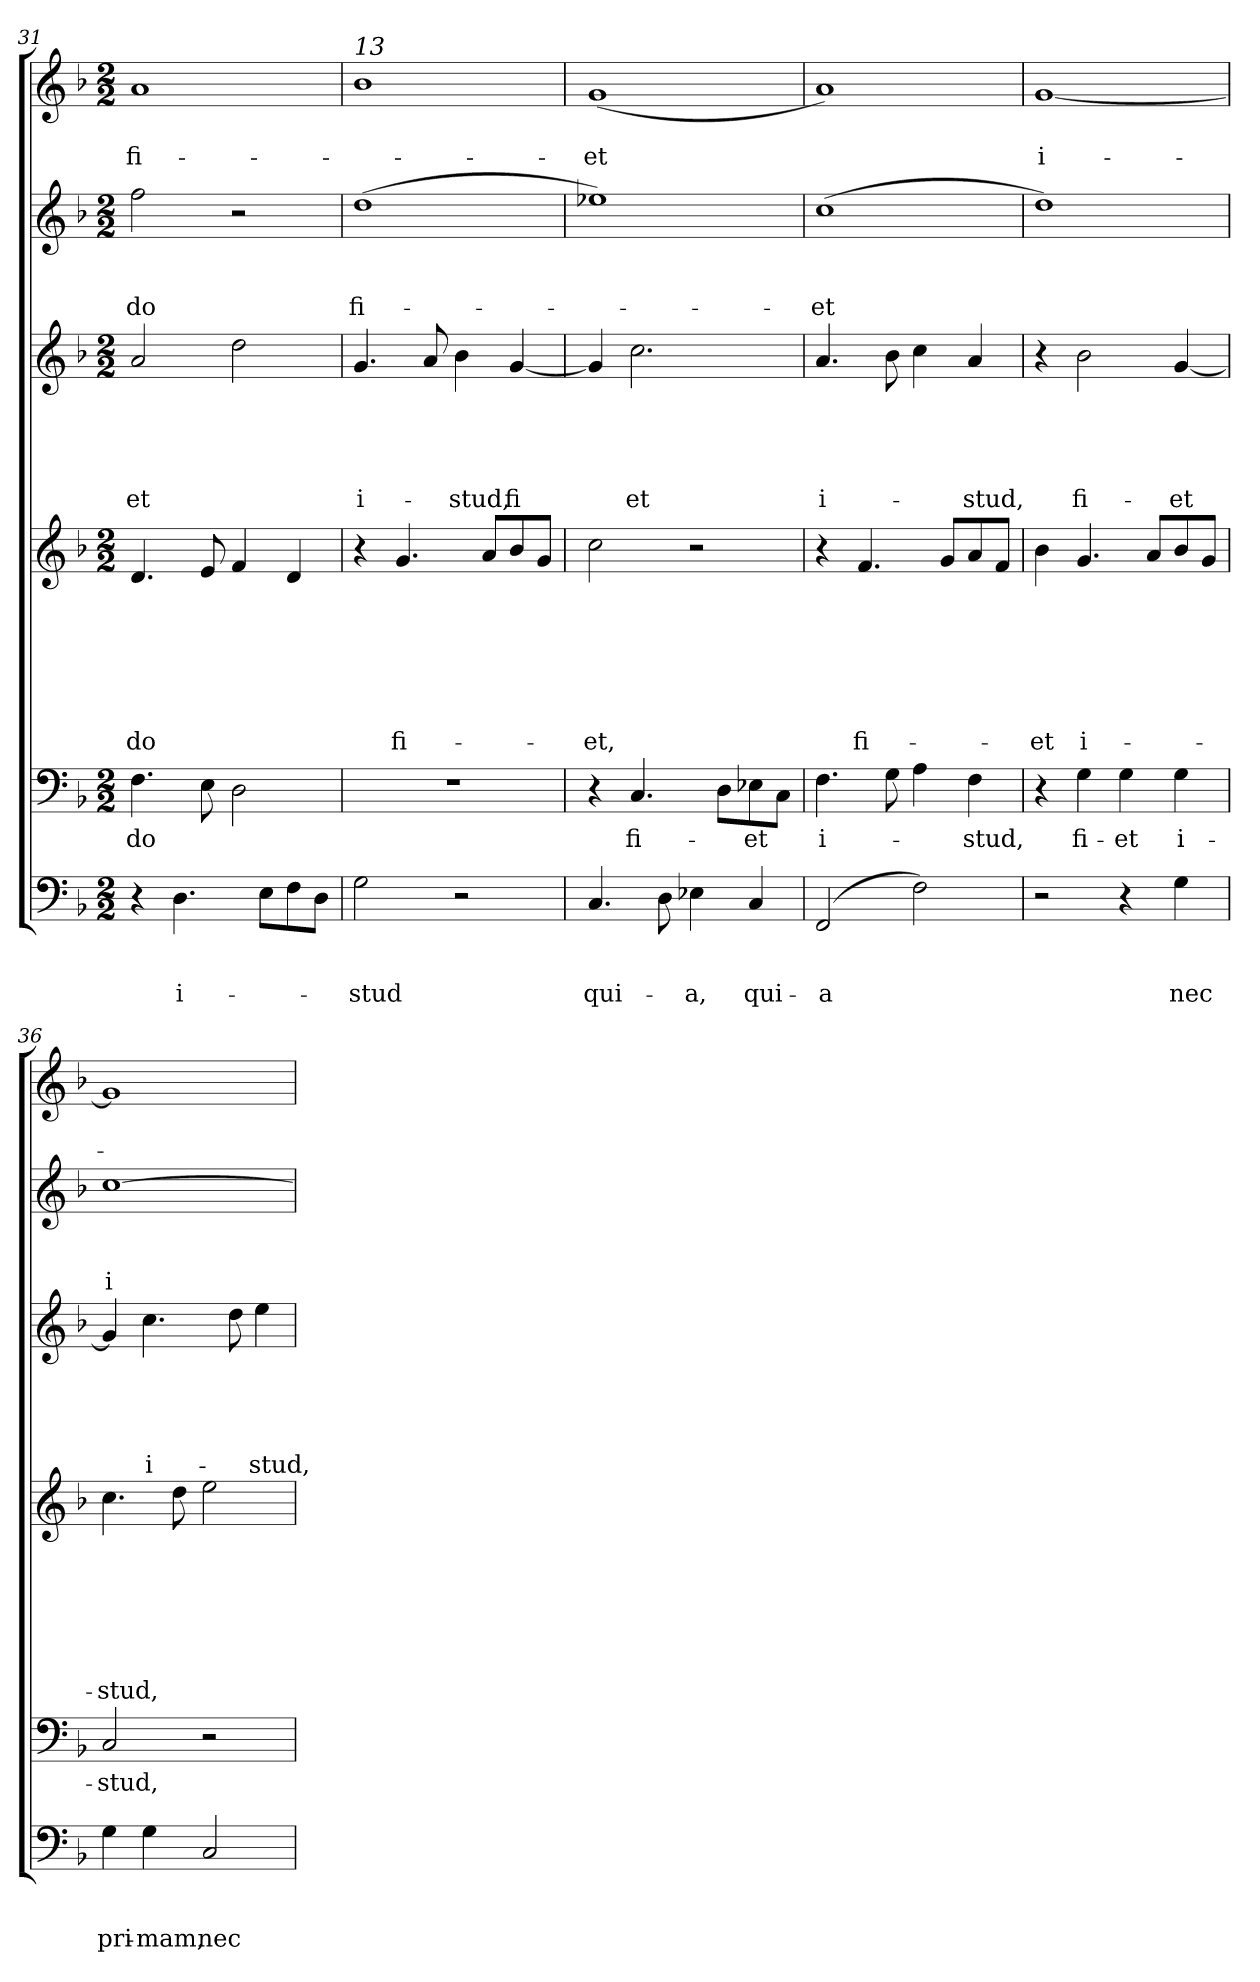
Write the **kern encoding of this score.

**kern	**text	**text	**text	**kern	**text	**kern	**text	**text	**text	**text	**text	**text	**text	**kern	**text	**text	**text	**text	**text	**kern	**text	**text	**text	**kern	**text	**text
*part6	*part6	*part6	*part6	*part5	*part5	*part4	*part4	*part4	*part4	*part4	*part4	*part4	*part4	*part3	*part3	*part3	*part3	*part3	*part3	*part2	*part2	*part2	*part2	*part1	*part1	*part1
*staff6	*staff6	*staff6	*staff6	*staff5	*staff5	*staff4	*staff4	*staff4	*staff4	*staff4	*staff4	*staff4	*staff4	*staff3	*staff3	*staff3	*staff3	*staff3	*staff3	*staff2	*staff2	*staff2	*staff2	*staff1	*staff1	*staff1
*clefF4	*	*	*	*clefF4	*	*clefG2	*	*	*	*	*	*	*	*clefG2	*	*	*	*	*	*clefG2	*	*	*	*clefG2	*	*
*	*	*	*	*	*	*ITrd7c12	*	*	*	*	*	*	*	*ITrd7c12	*	*	*	*	*	*ITrd7c12	*	*	*	*	*	*
*k[b-]	*	*	*	*k[b-]	*	*k[b-]	*	*	*	*	*	*	*	*k[b-]	*	*	*	*	*	*k[b-]	*	*	*	*k[b-]	*	*
*F:	*	*	*	*F:	*	*F:	*	*	*	*	*	*	*	*F:	*	*	*	*	*	*F:	*	*	*	*F:	*	*
*M2/2	*	*	*	*M2/2	*	*M2/2	*	*	*	*	*	*	*	*M2/2	*	*	*	*	*	*M2/2	*	*	*	*M2/2	*	*
=31	=31	=31	=31	=31	=31	=31	=31	=31	=31	=31	=31	=31	=31	=31	=31	=31	=31	=31	=31	=31	=31	=31	=31	=31	=31	=31
!	!	!	!	!	!LO:LY:b	!	!	!	!	!	!	!	!LO:LY:b	!	!	!	!	!	!LO:LY:b	!	!	!	!LO:LY:b	!	!	!LO:LY:b
4r	.	.	.	4.F\	-do	4.D/	.	.	.	.	.	.	-do	2A/	.	.	.	.	-et	2f\	.	.	do	1a	.	fi-
!	!	!	!LO:LY:b	!	!	!	!	!	!	!	!	!	!	!	!	!	!	!	!	!	!	!	!	!	!	!
4.D\	.	.	i-	.	.	.	.	.	.	.	.	.	.	.	.	.	.	.	.	.	.	.	.	.	.	.
.	.	.	.	8E\	.	8E/	.	.	.	.	.	.	.	.	.	.	.	.	.	.	.	.	.	.	.	.
.	.	.	.	2D\	.	4F/	.	.	.	.	.	.	.	2d\	.	.	.	.	.	2r	.	.	.	.	.	.
8E\L	.	.	.	.	.	.	.	.	.	.	.	.	.	.	.	.	.	.	.	.	.	.	.	.	.	.
8F\	.	.	.	.	.	4D/	.	.	.	.	.	.	.	.	.	.	.	.	.	.	.	.	.	.	.	.
8D\J	.	.	.	.	.	.	.	.	.	.	.	.	.	.	.	.	.	.	.	.	.	.	.	.	.	.
!!LO:PB:g=z
=32	=32	=32	=32	=32	=32	=32	=32	=32	=32	=32	=32	=32	=32	=32	=32	=32	=32	=32	=32	=32	=32	=32	=32	=32	=32	=32
!	!	!	!	!	!	!	!	!	!	!	!	!	!	!	!	!	!	!	!	!	!	!	!	!LO:TX:a:i:t=13	!	!
!	!	!	!LO:LY:b	!	!	!	!	!	!	!	!	!	!	!	!	!	!	!	!LO:LY:b	!	!	!	!LO:LY:b	!	!	!
2G\	.	.	-stud	1rF	.	4r	.	.	.	.	.	.	.	4.G/	.	.	.	.	i-	(>1d	.	.	fi-	1b-	.	.
!	!	!	!	!	!	!	!	!	!	!	!	!	!LO:LY:b	!	!	!	!	!	!	!	!	!	!	!	!	!
.	.	.	.	.	.	4.G/	.	.	.	.	.	.	fi-	.	.	.	.	.	.	.	.	.	.	.	.	.
.	.	.	.	.	.	.	.	.	.	.	.	.	.	8A/	.	.	.	.	.	.	.	.	.	.	.	.
!	!	!	!	!	!	!	!	!	!	!	!	!	!	!	!	!	!	!	!LO:LY:b	!	!	!	!	!	!	!
2r	.	.	.	.	.	.	.	.	.	.	.	.	.	4B-\	.	.	.	.	-stud,	.	.	.	.	.	.	.
.	.	.	.	.	.	8A/L	.	.	.	.	.	.	.	.	.	.	.	.	.	.	.	.	.	.	.	.
!	!	!	!	!	!	!	!	!	!	!	!	!	!	!	!	!	!	!	!LO:LY:b	!	!	!	!	!	!	!
.	.	.	.	.	.	8B-/	.	.	.	.	.	.	.	[<4G/	.	.	.	.	fi	.	.	.	.	.	.	.
.	.	.	.	.	.	8G/J	.	.	.	.	.	.	.	.	.	.	.	.	.	.	.	.	.	.	.	.
=33	=33	=33	=33	=33	=33	=33	=33	=33	=33	=33	=33	=33	=33	=33	=33	=33	=33	=33	=33	=33	=33	=33	=33	=33	=33	=33
!	!	!	!LO:LY:b	!	!	!	!	!	!	!	!	!	!LO:LY:b	!	!	!	!	!	!	!	!	!	!	!	!	!LO:LY:b
4.C/	.	.	qui-	4r	.	2c\	.	.	.	.	.	.	-et,	4G/]	.	.	.	.	.	1e-i)	.	.	.	(<1g	.	-et
!	!	!	!	!	!LO:LY:b	!	!	!	!	!	!	!	!	!	!	!	!	!	!LO:LY:b	!	!	!	!	!	!	!
.	.	.	.	4.C/	fi-	.	.	.	.	.	.	.	.	2.c\	.	.	.	.	et	.	.	.	.	.	.	.
8D\	.	.	.	.	.	.	.	.	.	.	.	.	.	.	.	.	.	.	.	.	.	.	.	.	.	.
!	!	!	!LO:LY:b	!	!	!	!	!	!	!	!	!	!	!	!	!	!	!	!	!	!	!	!	!	!	!
4E-i\	.	.	-a,	.	.	2r	.	.	.	.	.	.	.	.	.	.	.	.	.	.	.	.	.	.	.	.
.	.	.	.	8D\L	.	.	.	.	.	.	.	.	.	.	.	.	.	.	.	.	.	.	.	.	.	.
!	!	!	!LO:LY:b	!	!LO:LY:b	!	!	!	!	!	!	!	!	!	!	!	!	!	!	!	!	!	!	!	!	!
4C/	.	.	qui-	8E-i\	-et	.	.	.	.	.	.	.	.	.	.	.	.	.	.	.	.	.	.	.	.	.
.	.	.	.	8C\J	.	.	.	.	.	.	.	.	.	.	.	.	.	.	.	.	.	.	.	.	.	.
=34	=34	=34	=34	=34	=34	=34	=34	=34	=34	=34	=34	=34	=34	=34	=34	=34	=34	=34	=34	=34	=34	=34	=34	=34	=34	=34
!	!	!	!LO:LY:b	!	!LO:LY:b	!	!	!	!	!	!	!	!	!	!	!	!	!	!LO:LY:b	!	!	!	!LO:LY:b	!	!	!
(<2FF/	.	.	-a	4.F\	i-	4r	.	.	.	.	.	.	.	4.A/	.	.	.	.	i-	(>1c	.	.	-et	1a)	.	.
!	!	!	!	!	!	!	!	!	!	!	!	!	!LO:LY:b	!	!	!	!	!	!	!	!	!	!	!	!	!
.	.	.	.	.	.	4.F/	.	.	.	.	.	.	fi-	.	.	.	.	.	.	.	.	.	.	.	.	.
.	.	.	.	8G\	.	.	.	.	.	.	.	.	.	8B-\	.	.	.	.	.	.	.	.	.	.	.	.
2F\)	.	.	.	4A\	.	.	.	.	.	.	.	.	.	4c\	.	.	.	.	.	.	.	.	.	.	.	.
.	.	.	.	.	.	8G/L	.	.	.	.	.	.	.	.	.	.	.	.	.	.	.	.	.	.	.	.
!	!	!	!	!	!LO:LY:b	!	!	!	!	!	!	!	!	!	!	!	!	!	!LO:LY:b	!	!	!	!	!	!	!
.	.	.	.	4F\	-stud,	8A/	.	.	.	.	.	.	.	4A/	.	.	.	.	-stud,	.	.	.	.	.	.	.
.	.	.	.	.	.	8F/J	.	.	.	.	.	.	.	.	.	.	.	.	.	.	.	.	.	.	.	.
=35	=35	=35	=35	=35	=35	=35	=35	=35	=35	=35	=35	=35	=35	=35	=35	=35	=35	=35	=35	=35	=35	=35	=35	=35	=35	=35
!	!	!	!	!	!	!	!	!	!	!	!	!	!LO:LY:b	!	!	!	!	!	!	!	!	!	!	!	!	!LO:LY:b
2r	.	.	.	4r	.	4B-\	.	.	.	.	.	.	-et	4r	.	.	.	.	.	1d)	.	.	.	[<1g	.	i-
!	!	!	!	!	!LO:LY:b	!	!	!	!	!	!	!	!LO:LY:b	!	!	!	!	!	!LO:LY:b	!	!	!	!	!	!	!
.	.	.	.	4G\	fi-	4.G/	.	.	.	.	.	.	i-	2B-\	.	.	.	.	fi-	.	.	.	.	.	.	.
!	!	!	!	!	!LO:LY:b	!	!	!	!	!	!	!	!	!	!	!	!	!	!	!	!	!	!	!	!	!
4r	.	.	.	4G\	-et	.	.	.	.	.	.	.	.	.	.	.	.	.	.	.	.	.	.	.	.	.
.	.	.	.	.	.	8A/L	.	.	.	.	.	.	.	.	.	.	.	.	.	.	.	.	.	.	.	.
!	!	!	!LO:LY:b	!	!LO:LY:b	!	!	!	!	!	!	!	!	!	!	!	!	!	!LO:LY:b	!	!	!	!	!	!	!
4G\	.	.	nec	4G\	i-	8B-/	.	.	.	.	.	.	.	[<4G/	.	.	.	.	-et	.	.	.	.	.	.	.
.	.	.	.	.	.	8G/J	.	.	.	.	.	.	.	.	.	.	.	.	.	.	.	.	.	.	.	.
=36	=36	=36	=36	=36	=36	=36	=36	=36	=36	=36	=36	=36	=36	=36	=36	=36	=36	=36	=36	=36	=36	=36	=36	=36	=36	=36
!	!	!	!LO:LY:b	!	!LO:LY:b	!	!	!	!	!	!	!	!LO:LY:b	!	!	!	!	!	!	!	!	!	!LO:LY:b	!	!	!
4G\	.	.	pri-	2C/	-stud,	4.c\	.	.	.	.	.	.	-stud,	4G/]	.	.	.	.	.	[>1c	.	.	i-	1g]	.	.
!	!	!	!LO:LY:b	!	!	!	!	!	!	!	!	!	!	!	!	!	!	!	!LO:LY:b	!	!	!	!	!	!	!
4G\	.	.	-mam,	.	.	.	.	.	.	.	.	.	.	4.c\	.	.	.	.	i-	.	.	.	.	.	.	.
.	.	.	.	.	.	8d\	.	.	.	.	.	.	.	.	.	.	.	.	.	.	.	.	.	.	.	.
!	!	!	!LO:LY:b	!	!	!	!	!	!	!	!	!	!	!	!	!	!	!	!	!	!	!	!	!	!	!
2C/	.	.	nec	2r	.	2e\	.	.	.	.	.	.	.	.	.	.	.	.	.	.	.	.	.	.	.	.
.	.	.	.	.	.	.	.	.	.	.	.	.	.	8d\	.	.	.	.	.	.	.	.	.	.	.	.
!	!	!	!	!	!	!	!	!	!	!	!	!	!	!	!	!	!	!	!LO:LY:b	!	!	!	!	!	!	!
.	.	.	.	.	.	.	.	.	.	.	.	.	.	4e\	.	.	.	.	-stud,	.	.	.	.	.	.	.
=	=	=	=	=	=	=	=	=	=	=	=	=	=	=	=	=	=	=	=	=	=	=	=	=	=	=
*-	*-	*-	*-	*-	*-	*-	*-	*-	*-	*-	*-	*-	*-	*-	*-	*-	*-	*-	*-	*-	*-	*-	*-	*-	*-	*-
